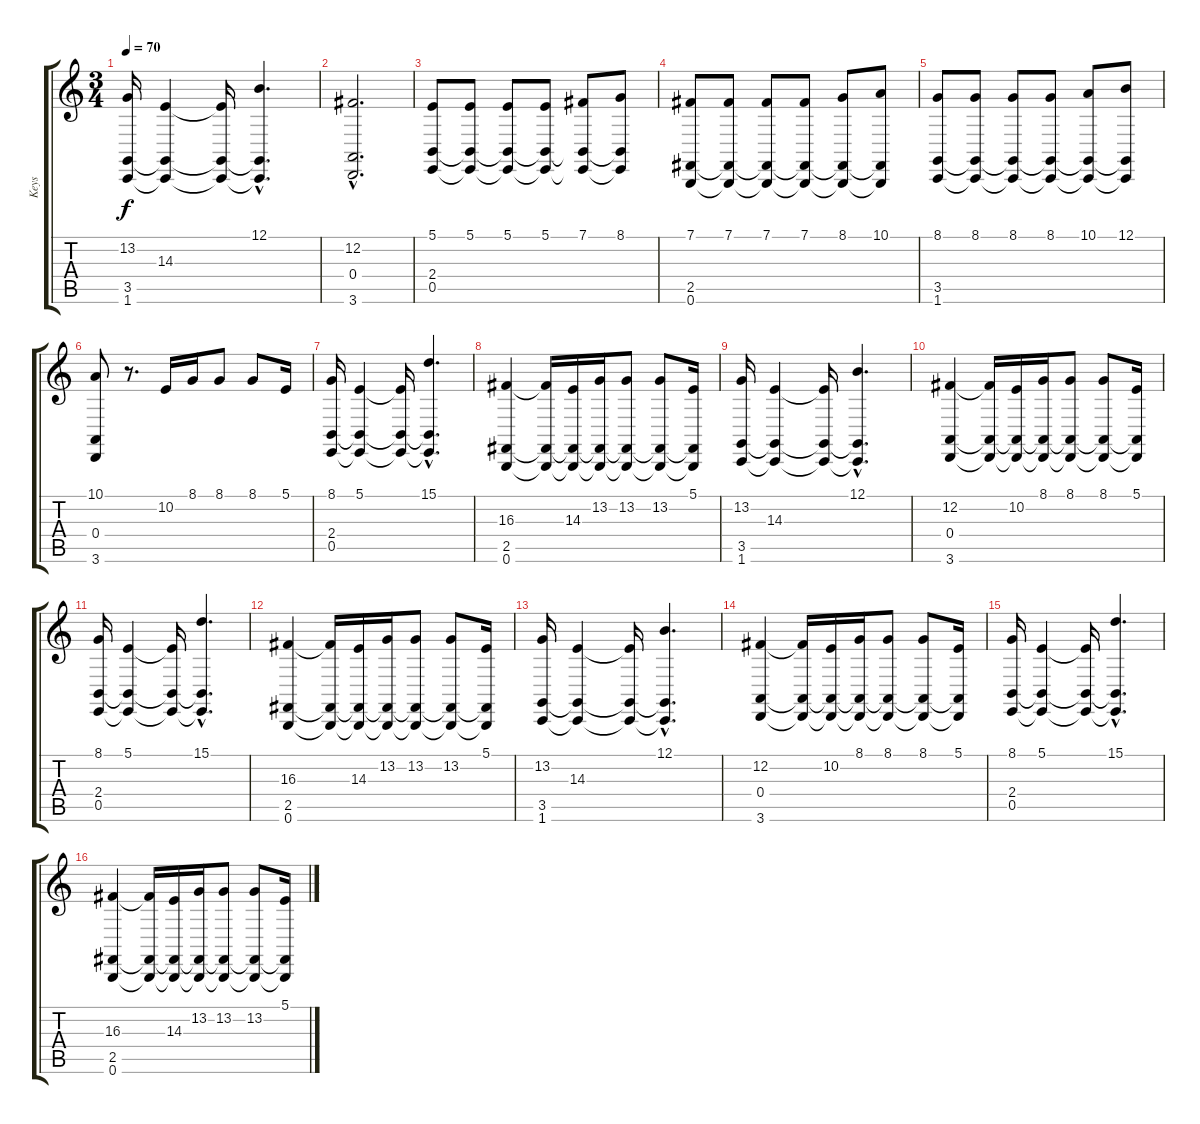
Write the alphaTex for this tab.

\track ("Keys" "Keys") {instrument acousticgrandpiano}
\staff {score tabs}
\tuning (B3 Gb3 D3 A2 E2 B1) {hide}
\ts (3 4)
\tempo 70
\clef g2
\ks c
(13.2 3.5 1.6).16{dy f} (14.3 3.5{t} 1.6{t}).4 (14.3{t} 3.5{t} 1.6{t}).16 (12.1{hac} 3.5{hac t} 1.6{hac t}).4{d} |
(12.2{hac} 0.4{hac} 3.6{hac}).2{d} |
(5.1 2.4 0.5).8 (5.1 2.4{t} 0.5{t}).8 (5.1 2.4{t} 0.5{t}).8 (5.1 2.4{t} 0.5{t}).8 (7.1 2.4{t} 0.5{t}).8 (8.1 2.4{t} 0.5{t}).8 |
(7.1 2.5 0.6).8 (7.1 2.5{t} 0.6{t}).8 (7.1 2.5{t} 0.6{t}).8 (7.1 2.5{t} 0.6{t}).8 (8.1 2.5{t} 0.6{t}).8 (10.1 2.5{t} 0.6{t}).8 |
(8.1 3.5 1.6).8 (8.1 3.5{t} 1.6{t}).8 (8.1 3.5{t} 1.6{t}).8 (8.1 3.5{t} 1.6{t}).8 (10.1 3.5{t} 1.6{t}).8 (12.1 3.5{t} 1.6{t}).8 |
(10.1 0.4 3.6).8 r.8{d} 10.2.16 8.1.16 8.1.8 8.1.8 5.1.16 |
(8.1 2.4 0.5).16 (5.1 2.4{t} 0.5{t}).4 (5.1{t} 2.4{t} 0.5{t}).16 (15.1{hac} 2.4{hac t} 0.5{hac t}).4{d} |
(16.3 2.5 0.6).4 (16.3{t} 2.5{t} 0.6{t}).16 (14.3 2.5{t} 0.6{t}).16 (13.2 2.5{t} 0.6{t}).16 (13.2 2.5{t} 0.6{t}).8 (13.2 2.5{t} 0.6{t}).8 (5.1 2.5{t} 0.6{t}).16 |
(13.2 3.5 1.6).16 (14.3 3.5{t} 1.6{t}).4 (14.3{t} 3.5{t} 1.6{t}).16 (12.1{hac} 3.5{hac t} 1.6{hac t}).4{d} |
(12.2 0.4 3.6).4 (12.2{t} 0.4{t} 3.6{t}).16 (10.2 0.4{t} 3.6{t}).16 (8.1 0.4{t} 3.6{t}).16 (8.1 0.4{t} 3.6{t}).8 (8.1 0.4{t} 3.6{t}).8 (5.1 0.4{t} 3.6{t}).16 |
(8.1 2.4 0.5).16 (5.1 2.4{t} 0.5{t}).4 (5.1{t} 2.4{t} 0.5{t}).16 (15.1{hac} 2.4{hac t} 0.5{hac t}).4{d} |
(16.3 2.5 0.6).4 (16.3{t} 2.5{t} 0.6{t}).16 (14.3 2.5{t} 0.6{t}).16 (13.2 2.5{t} 0.6{t}).16 (13.2 2.5{t} 0.6{t}).8 (13.2 2.5{t} 0.6{t}).8 (5.1 2.5{t} 0.6{t}).16 |
(13.2 3.5 1.6).16 (14.3 3.5{t} 1.6{t}).4 (14.3{t} 3.5{t} 1.6{t}).16 (12.1{hac} 3.5{hac t} 1.6{hac t}).4{d} |
(12.2 0.4 3.6).4 (12.2{t} 0.4{t} 3.6{t}).16 (10.2 0.4{t} 3.6{t}).16 (8.1 0.4{t} 3.6{t}).16 (8.1 0.4{t} 3.6{t}).8 (8.1 0.4{t} 3.6{t}).8 (5.1 0.4{t} 3.6{t}).16 |
(8.1 2.4 0.5).16 (5.1 2.4{t} 0.5{t}).4 (5.1{t} 2.4{t} 0.5{t}).16 (15.1{hac} 2.4{hac t} 0.5{hac t}).4{d} |
(16.3 2.5 0.6).4 (16.3{t} 2.5{t} 0.6{t}).16 (14.3 2.5{t} 0.6{t}).16 (13.2 2.5{t} 0.6{t}).16 (13.2 2.5{t} 0.6{t}).8 (13.2 2.5{t} 0.6{t}).8 (5.1 2.5{t} 0.6{t}).16
